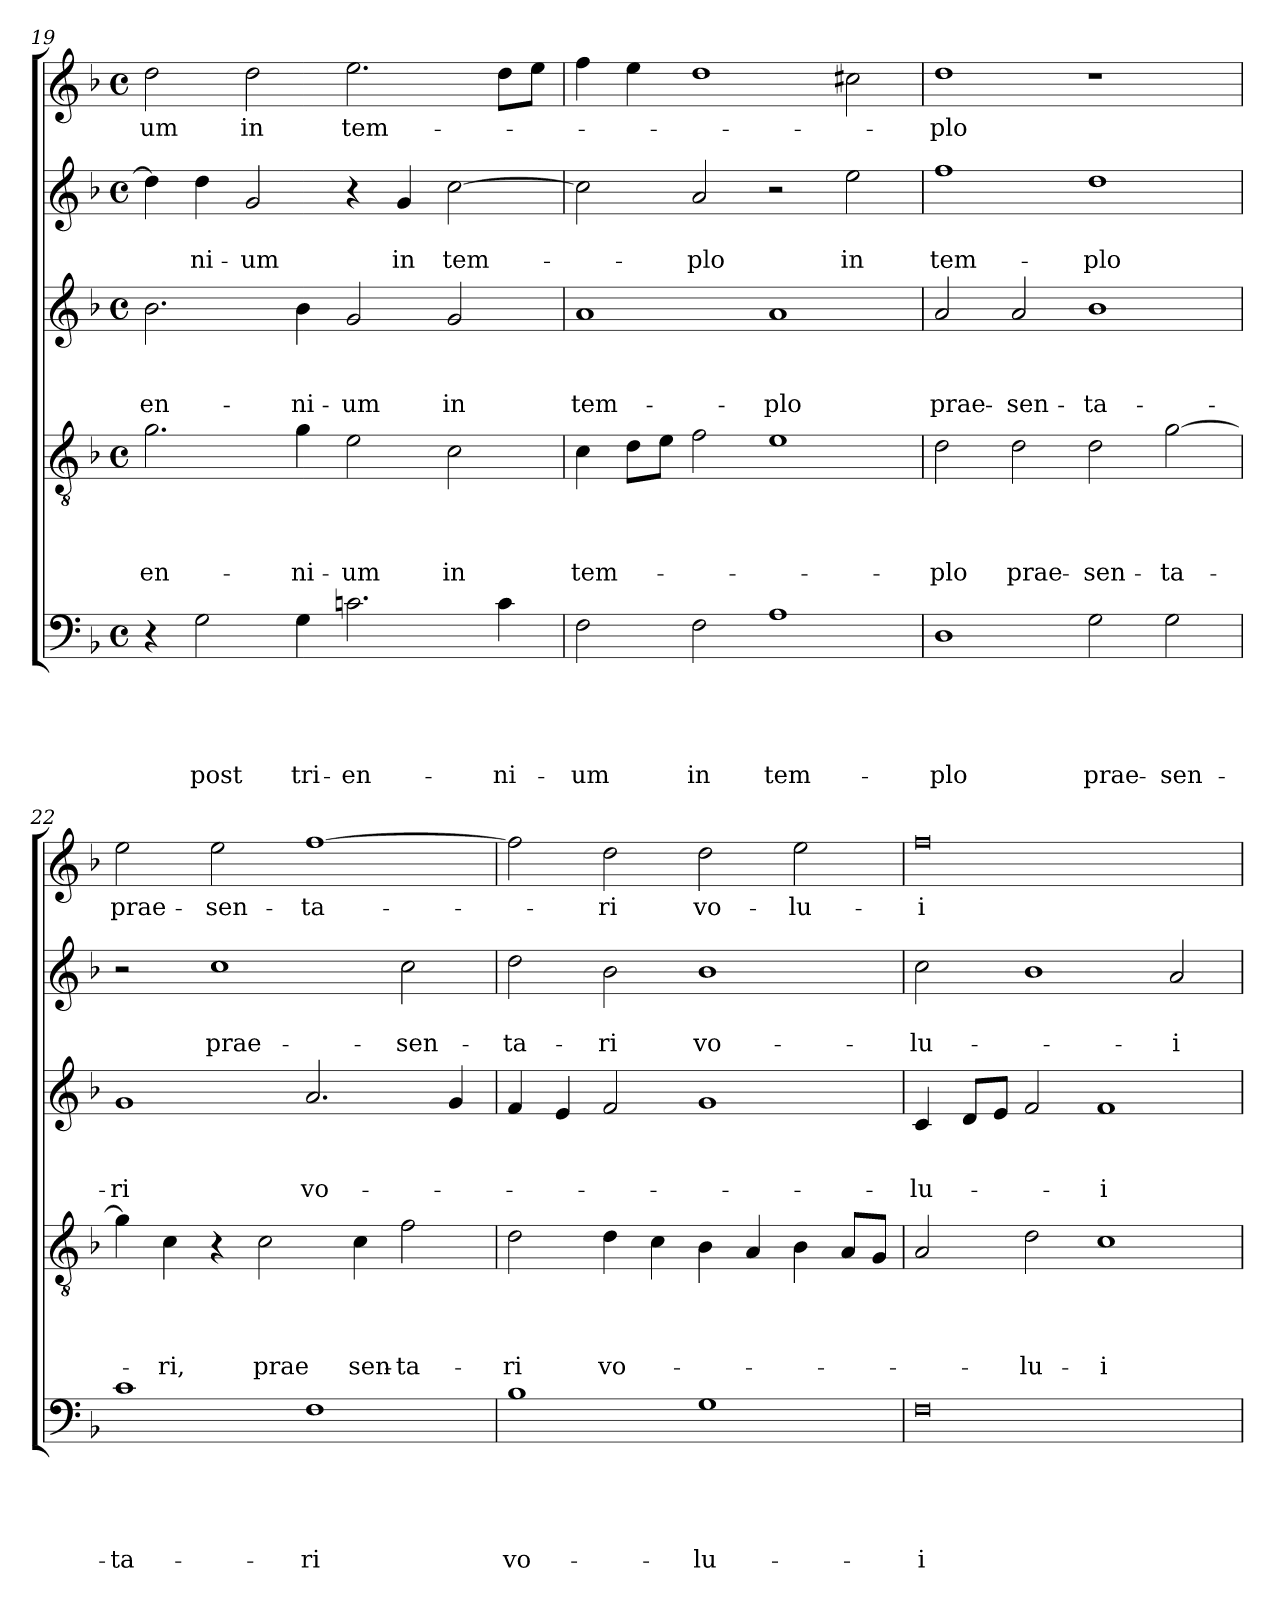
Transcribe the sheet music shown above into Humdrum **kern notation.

**kern	**text	**text	**text	**text	**text	**kern	**text	**text	**text	**text	**kern	**text	**text	**text	**kern	**text	**text	**kern	**text
*part5	*part5	*part5	*part5	*part5	*part5	*part4	*part4	*part4	*part4	*part4	*part3	*part3	*part3	*part3	*part2	*part2	*part2	*part1	*part1
*staff5	*staff5	*staff5	*staff5	*staff5	*staff5	*staff4	*staff4	*staff4	*staff4	*staff4	*staff3	*staff3	*staff3	*staff3	*staff2	*staff2	*staff2	*staff1	*staff1
!!LO:LB:g=z
*clefF4	*	*	*	*	*	*clefGv2	*	*	*	*	*clefG2	*	*	*	*clefG2	*	*	*clefG2	*
*k[b-]	*	*	*	*	*	*k[b-]	*	*	*	*	*k[b-]	*	*	*	*k[b-]	*	*	*k[b-]	*
*F:	*	*	*	*	*	*F:	*	*	*	*	*F:	*	*	*	*F:	*	*	*F:	*
*M4/4	*	*	*	*	*	*M4/4	*	*	*	*	*M4/4	*	*	*	*M4/4	*	*	*M4/4	*
*met(c)	*	*	*	*	*	*met(c)	*	*	*	*	*met(c)	*	*	*	*met(c)	*	*	*met(c)	*
=19	=19	=19	=19	=19	=19	=19	=19	=19	=19	=19	=19	=19	=19	=19	=19	=19	=19	=19	=19
!	!	!	!	!	!	!	!	!	!	!LO:LY:b	!	!	!	!LO:LY:b	!	!	!	!	!LO:LY:b
4r	.	.	.	.	.	2.g\	.	.	.	en-	2.b-\	.	.	en-	4dd\]	.	.	2dd\	-um
!	!	!	!	!	!LO:LY:b	!	!	!	!	!	!	!	!	!	!	!	!LO:LY:b	!	!
2G\	.	.	.	.	post	.	.	.	.	.	.	.	.	.	4dd\	.	-ni-	.	.
!	!	!	!	!	!	!	!	!	!	!	!	!	!	!	!	!	!LO:LY:b	!	!LO:LY:b
.	.	.	.	.	.	.	.	.	.	.	.	.	.	.	2g/	.	-um	2dd\	in
!	!	!	!	!	!LO:LY:b	!	!	!	!	!LO:LY:b	!	!	!	!LO:LY:b	!	!	!	!	!
4G\	.	.	.	.	tri-	4g\	.	.	.	-ni-	4b-\	.	.	-ni-	.	.	.	.	.
!	!	!	!	!	!LO:LY:b	!	!	!	!	!LO:LY:b	!	!	!	!LO:LY:b	!	!	!	!	!LO:LY:b
2.cn\	.	.	.	.	-en-	2e\	.	.	.	-um	2g/	.	.	-um	4r	.	.	2.ee\	tem-
!	!	!	!	!	!	!	!	!	!	!	!	!	!	!	!	!	!LO:LY:b	!	!
.	.	.	.	.	.	.	.	.	.	.	.	.	.	.	4g/	.	in	.	.
!	!	!	!	!	!	!	!	!	!	!LO:LY:b	!	!	!	!LO:LY:b	!	!	!LO:LY:b	!	!
.	.	.	.	.	.	2c\	.	.	.	in	2g/	.	.	in	[>2cc\	.	tem-	.	.
!	!	!	!	!	!LO:LY:b	!	!	!	!	!	!	!	!	!	!	!	!	!	!
4c\	.	.	.	.	-ni-	.	.	.	.	.	.	.	.	.	.	.	.	8dd\L	.
.	.	.	.	.	.	.	.	.	.	.	.	.	.	.	.	.	.	8ee\J	.
=20	=20	=20	=20	=20	=20	=20	=20	=20	=20	=20	=20	=20	=20	=20	=20	=20	=20	=20	=20
!	!	!	!	!	!LO:LY:b	!	!	!	!	!LO:LY:b	!	!	!	!LO:LY:b	!	!	!	!	!
2F\	.	.	.	.	-um	4c\	.	.	.	tem-	1a	.	.	tem-	2cc\]	.	.	4ff\	.
.	.	.	.	.	.	8d\L	.	.	.	.	.	.	.	.	.	.	.	4ee\	.
.	.	.	.	.	.	8e\J	.	.	.	.	.	.	.	.	.	.	.	.	.
!	!	!	!	!	!LO:LY:b	!	!	!	!	!	!	!	!	!	!	!	!LO:LY:b	!	!
2F\	.	.	.	.	in	2f\	.	.	.	.	.	.	.	.	2a/	.	-plo	1dd	.
!	!	!	!	!	!LO:LY:b	!	!	!	!	!	!	!	!	!LO:LY:b	!	!	!	!	!
1A	.	.	.	.	tem-	1e	.	.	.	.	1a	.	.	-plo	2r	.	.	.	.
!	!	!	!	!	!	!	!	!	!	!	!	!	!	!	!	!	!LO:LY:b	!	!
.	.	.	.	.	.	.	.	.	.	.	.	.	.	.	2ee\	.	in	2cc#X\	.
=21	=21	=21	=21	=21	=21	=21	=21	=21	=21	=21	=21	=21	=21	=21	=21	=21	=21	=21	=21
!	!	!	!	!	!LO:LY:b	!	!	!	!	!LO:LY:b	!	!	!	!LO:LY:b	!	!	!LO:LY:b	!	!LO:LY:b
1D	.	.	.	.	-plo	2d\	.	.	.	-plo	2a/	.	.	prae-	1ff	.	tem-	1dd	-plo
!	!	!	!	!	!	!	!	!	!	!LO:LY:b	!	!	!	!LO:LY:b:rj	!	!	!	!	!
.	.	.	.	.	.	2d\	.	.	.	prae-	2a/	.	.	-sen-	.	.	.	.	.
!	!	!	!	!	!LO:LY:b	!	!	!	!	!LO:LY:b:rj	!	!	!	!LO:LY:b	!	!	!LO:LY:b	!	!
2G\	.	.	.	.	prae-	2d\	.	.	.	-sen-	1b-	.	.	-ta-	1dd	.	-plo	1r	.
!	!	!	!	!	!LO:LY:b:rj	!	!	!	!	!LO:LY:b	!	!	!	!	!	!	!	!	!
2G\	.	.	.	.	-sen-	[>2g\	.	.	.	-ta-	.	.	.	.	.	.	.	.	.
=22	=22	=22	=22	=22	=22	=22	=22	=22	=22	=22	=22	=22	=22	=22	=22	=22	=22	=22	=22
!	!	!	!	!	!LO:LY:b	!	!	!	!	!	!	!	!	!LO:LY:b	!	!	!	!	!LO:LY:b
1c	.	.	.	.	-ta-	4g\]	.	.	.	.	1g	.	.	-ri	2r	.	.	2ee\	prae-
!	!	!	!	!	!	!	!	!	!	!LO:LY:b	!	!	!	!	!	!	!	!	!
.	.	.	.	.	.	4c\	.	.	.	-ri,	.	.	.	.	.	.	.	.	.
!	!	!	!	!	!	!	!	!	!	!	!	!	!	!	!	!	!LO:LY:b	!	!LO:LY:b
.	.	.	.	.	.	4r	.	.	.	.	.	.	.	.	1cc	.	prae-	2ee\	-sen-
!	!	!	!	!	!	!	!	!	!	!LO:LY:b	!	!	!	!	!	!	!	!	!
.	.	.	.	.	.	2c\	.	.	.	prae	.	.	.	.	.	.	.	.	.
!	!	!	!	!	!LO:LY:b	!	!	!	!	!	!	!	!	!LO:LY:b	!	!	!	!	!LO:LY:b
1F	.	.	.	.	-ri	.	.	.	.	.	2.a/	.	.	vo-	.	.	.	[>1ff	-ta-
!	!	!	!	!	!	!	!	!	!	!LO:LY:b	!	!	!	!	!	!	!	!	!
.	.	.	.	.	.	4c\	.	.	.	sen-	.	.	.	.	.	.	.	.	.
!	!	!	!	!	!	!	!	!	!	!LO:LY:b:rj	!	!	!	!	!	!	!LO:LY:b	!	!
.	.	.	.	.	.	2f\	.	.	.	-ta-	.	.	.	.	2cc\	.	-sen-	.	.
.	.	.	.	.	.	.	.	.	.	.	4g/	.	.	.	.	.	.	.	.
=23	=23	=23	=23	=23	=23	=23	=23	=23	=23	=23	=23	=23	=23	=23	=23	=23	=23	=23	=23
!	!	!	!	!	!LO:LY:b	!	!	!	!	!LO:LY:b	!	!	!	!	!	!	!LO:LY:b	!	!
1B-	.	.	.	.	vo-	2d\	.	.	.	-ri	4f/	.	.	.	2dd\	.	-ta-	2ff\]	.
.	.	.	.	.	.	.	.	.	.	.	4e/	.	.	.	.	.	.	.	.
!	!	!	!	!	!	!	!	!	!	!LO:LY:b	!	!	!	!	!	!	!LO:LY:b	!	!LO:LY:b
.	.	.	.	.	.	4d\	.	.	.	vo-	2f/	.	.	.	2b-\	.	-ri	2dd\	-ri
.	.	.	.	.	.	4c\	.	.	.	.	.	.	.	.	.	.	.	.	.
!	!	!	!	!	!LO:LY:b	!	!	!	!	!	!	!	!	!	!	!	!LO:LY:b	!	!LO:LY:b
1G	.	.	.	.	-lu-	4B-\	.	.	.	.	1g	.	.	.	1b-	.	vo-	2dd\	vo-
.	.	.	.	.	.	4A/	.	.	.	.	.	.	.	.	.	.	.	.	.
!	!	!	!	!	!	!	!	!	!	!	!	!	!	!	!	!	!	!	!LO:LY:b
.	.	.	.	.	.	4B-\	.	.	.	.	.	.	.	.	.	.	.	2ee\	-lu-
.	.	.	.	.	.	8A/L	.	.	.	.	.	.	.	.	.	.	.	.	.
.	.	.	.	.	.	8G/J	.	.	.	.	.	.	.	.	.	.	.	.	.
!!LO:PB:g=z
=24	=24	=24	=24	=24	=24	=24	=24	=24	=24	=24	=24	=24	=24	=24	=24	=24	=24	=24	=24
!	!	!	!	!	!LO:LY:b:rj	!	!	!	!	!	!	!	!	!LO:LY:b	!	!	!LO:LY:b	!	!LO:LY:b:rj
0F	.	.	.	.	-i-	2A/	.	.	.	.	4c/	.	.	-lu-	2cc\	.	-lu-	0ff	-i-
.	.	.	.	.	.	.	.	.	.	.	8d/L	.	.	.	.	.	.	.	.
.	.	.	.	.	.	.	.	.	.	.	8e/J	.	.	.	.	.	.	.	.
!	!	!	!	!	!	!	!	!	!	!LO:LY:b	!	!	!	!	!	!	!	!	!
.	.	.	.	.	.	2d\	.	.	.	-lu-	2f/	.	.	.	1b-	.	.	.	.
!	!	!	!	!	!	!	!	!	!	!LO:LY:b:rj	!	!	!	!LO:LY:b:rj	!	!	!	!	!
.	.	.	.	.	.	1c	.	.	.	-i-	1f	.	.	-i-	.	.	.	.	.
!	!	!	!	!	!	!	!	!	!	!	!	!	!	!	!	!	!LO:LY:b	!	!
.	.	.	.	.	.	.	.	.	.	.	.	.	.	.	2a/	.	-i-	.	.
=	=	=	=	=	=	=	=	=	=	=	=	=	=	=	=	=	=	=	=
*-	*-	*-	*-	*-	*-	*-	*-	*-	*-	*-	*-	*-	*-	*-	*-	*-	*-	*-	*-
